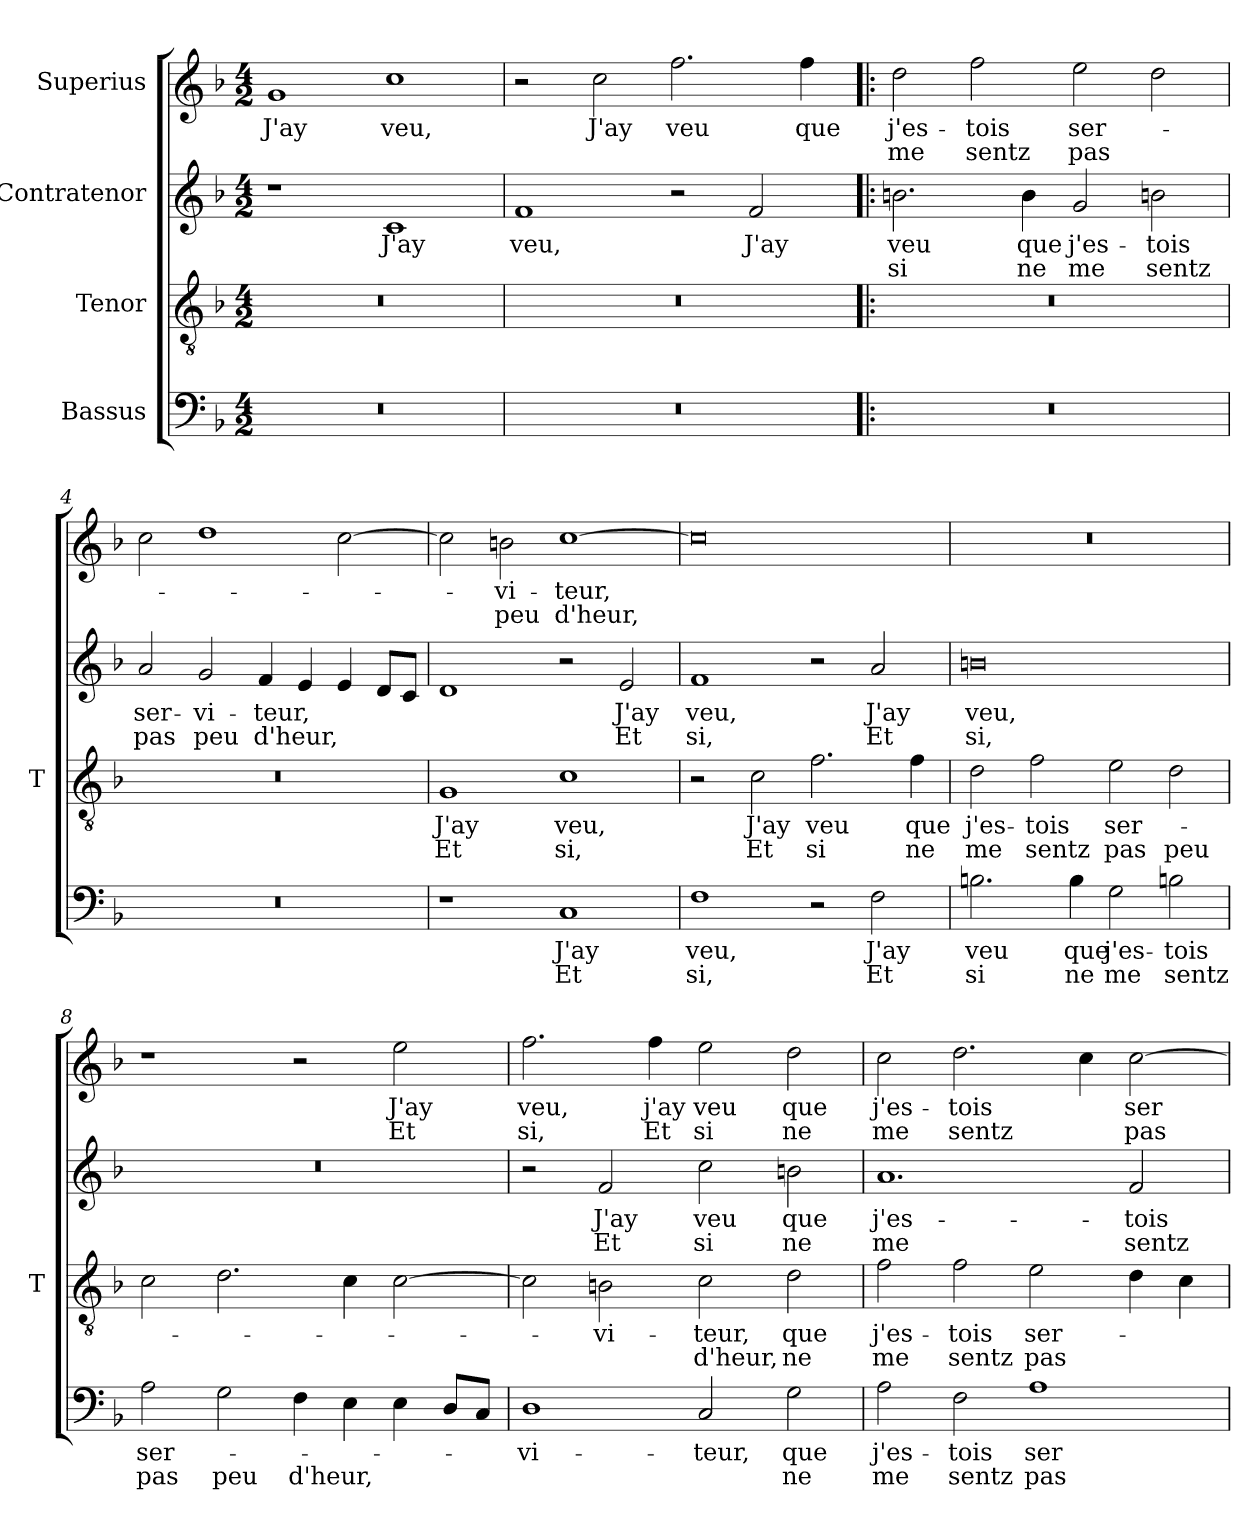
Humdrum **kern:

**kern	**text	**text	**kern	**text	**text	**kern	**text	**text	**kern	**text	**text
*part4	*part4	*part4	*part3	*part3	*part3	*part2	*part2	*part2	*part1	*part1	*part1
*staff4	*staff4	*staff4	*staff3	*staff3	*staff3	*staff2	*staff2	*staff2	*staff1	*staff1	*staff1
*I"Bassus	*	*	*I"Tenor	*	*	*I"Contratenor	*	*	*I"Superius	*	*
*	*	*	*I'T	*	*	*	*	*	*	*	*
*clefF4	*	*	*clefGv2	*	*	*clefG2	*	*	*clefG2	*	*
*k[b-]	*	*	*k[b-]	*	*	*k[b-]	*	*	*k[b-]	*	*
*M4/2	*	*	*M4/2	*	*	*M4/2	*	*	*M4/2	*	*
=1	=1	=1	=1	=1	=1	=1	=1	=1	=1	=1	=1
0r	.	.	0r	.	.	1r	.	.	1g	-J'ay	.
.	.	.	.	.	.	1c	-J'ay	.	1cc	-veu,	.
=2	=2	=2	=2	=2	=2	=2	=2	=2	=2	=2	=2
0r	.	.	0r	.	.	1f	-veu,	.	2r	.	.
.	.	.	.	.	.	.	.	.	2cc	-J'ay	.
.	.	.	.	.	.	2r	.	.	2.ff	-veu	.
.	.	.	.	.	.	2f	-J'ay	.	.	.	.
.	.	.	.	.	.	.	.	.	4ff	-que	.
=3!|:	=3!|:	=3!|:	=3!|:	=3!|:	=3!|:	=3!|:	=3!|:	=3!|:	=3!|:	=3!|:	=3!|:
0r	.	.	0r	.	.	2.bn	-veu	-si	2dd	j'es-	-me
.	.	.	.	.	.	.	.	.	2ff	-tois	-sentz
.	.	.	.	.	.	4b	-que	-ne	.	.	.
.	.	.	.	.	.	2g	j'es-	-me	2ee	ser-	-pas
.	.	.	.	.	.	2bn	-tois	-sentz	2dd	.	.
=4	=4	=4	=4	=4	=4	=4	=4	=4	=4	=4	=4
0r	.	.	0r	.	.	2a	ser-	-pas	2cc	.	.
.	.	.	.	.	.	2g	vi-	-peu	1dd	.	.
.	.	.	.	.	.	4f	-teur,	-d'heur,	.	.	.
.	.	.	.	.	.	4e	.	.	.	.	.
.	.	.	.	.	.	4e	.	.	[2cc	.	.
.	.	.	.	.	.	8dL	.	.	.	.	.
.	.	.	.	.	.	8cJ	.	.	.	.	.
=5	=5	=5	=5	=5	=5	=5	=5	=5	=5	=5	=5
1r	.	.	1G	-J'ay	-Et	1d	.	.	2cc]	.	.
.	.	.	.	.	.	.	.	.	2bn	vi-	-peu
1C	-J'ay	-Et	1c	-veu,	-si,	2r	.	.	[1cc	-teur,	-d'heur,
.	.	.	.	.	.	2e	-J'ay	-Et	.	.	.
=6	=6	=6	=6	=6	=6	=6	=6	=6	=6	=6	=6
1F	-veu,	-si,	2r	.	.	1f	-veu,	-si,	0cc]	.	.
.	.	.	2c	-J'ay	-Et	.	.	.	.	.	.
2r	.	.	2.f	-veu	-si	2r	.	.	.	.	.
2F	-J'ay	-Et	.	.	.	2a	-J'ay	-Et	.	.	.
.	.	.	4f	-que	-ne	.	.	.	.	.	.
=7	=7	=7	=7	=7	=7	=7	=7	=7	=7	=7	=7
2.Bn	-veu	-si	2d	j'es-	-me	0bn	-veu,	-si,	0r	.	.
.	.	.	2f	-tois	-sentz	.	.	.	.	.	.
4B	-que	-ne	.	.	.	.	.	.	.	.	.
2G	j'es-	-me	2e	ser-	-pas	.	.	.	.	.	.
2Bn	-tois	-sentz	2d	.	-peu	.	.	.	.	.	.
=8	=8	=8	=8	=8	=8	=8	=8	=8	=8	=8	=8
2A	ser-	-pas	2c	.	.	0r	.	.	1r	.	.
2G	.	-peu	2.d	.	.	.	.	.	.	.	.
4F	.	-d'heur,	.	.	.	.	.	.	2r	.	.
4E	.	.	4c	.	.	.	.	.	.	.	.
4E	.	.	[2c	.	.	.	.	.	2ee	-J'ay	-Et
8DL	.	.	.	.	.	.	.	.	.	.	.
8CJ	.	.	.	.	.	.	.	.	.	.	.
=9	=9	=9	=9	=9	=9	=9	=9	=9	=9	=9	=9
1D	vi-	.	2c]	.	.	2r	.	.	2.ff	-veu,	-si,
.	.	.	2Bn	vi-	.	2f	-J'ay	-Et	.	.	.
.	.	.	.	.	.	.	.	.	4ff	-j'ay	-Et
2C	-teur,	.	2c	-teur,	-d'heur,	2cc	-veu	-si	2ee	-veu	-si
2G	-que	-ne	2d	-que	-ne	2bn	-que	-ne	2dd	-que	-ne
=10	=10	=10	=10	=10	=10	=10	=10	=10	=10	=10	=10
2A	j'es-	-me	2f	j'es-	-me	1.a	j'es-	-me	2cc	j'es-	-me
2F	-tois	-sentz	2f	-tois	-sentz	.	.	.	2.dd	-tois	-sentz
1A	ser-	-pas	2e	ser-	-pas	.	.	.	.	.	.
.	.	.	.	.	.	.	.	.	4cc	.	.
.	.	.	4d	.	.	2f	-tois	-sentz	[2cc	ser-	-pas
.	.	.	4c	.	.	.	.	.	.	.	.
=	=	=	=	=	=	=	=	=	=	=	=
*-	*-	*-	*-	*-	*-	*-	*-	*-	*-	*-	*-
